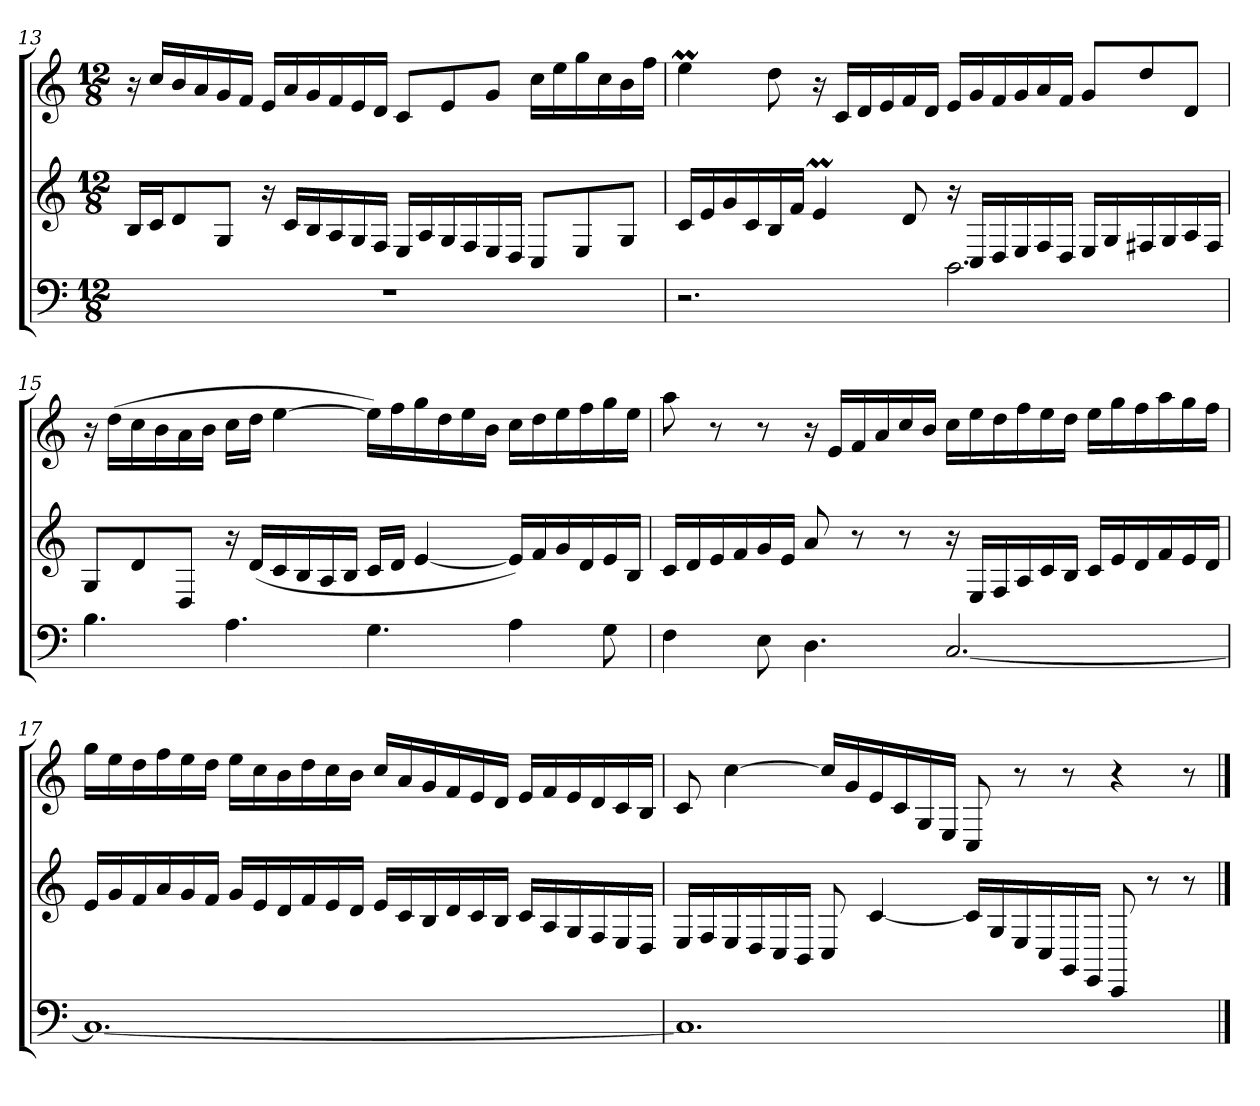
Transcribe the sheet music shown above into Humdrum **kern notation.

**kern	**kern	**kern
*part3	*part2	*part1
*staff3	*staff2	*staff1
*k[]	*k[]	*k[]
*C:	*C:	*C:
*M12/8	*M12/8	*M12/8
=13	=13	=13
1.r	16BLL	16r
.	16cJ	16ccLL
.	8d	16b
.	.	16a
.	8GJ	16g
.	.	16fJJ
.	16r	16eLL
.	16cLL	16a
.	16B	16g
.	16A	16f
.	16G	16e
.	16FJJ	16dJJ
.	16ELL	8cL
.	16A	.
.	16G	8e
.	16F	.
.	16E	8gJ
.	16DJJ	.
.	8CL	16ccLL
.	.	16ee
.	8E	16gg
.	.	16cc
.	8GJ	16b
.	.	16ffJJ
=14	=14	=14
2.r	16cLL	4eem
.	16e	.
.	16g	.
.	16c	.
.	16B	8dd
.	16fJJ	.
.	4em	16r
.	.	16cLL
.	.	16d
.	.	16e
.	8d	16f
.	.	16dJJ
2.c	16r	16eLL
.	16CLL	16g
.	16D	16f
.	16E	16g
.	16F	16a
.	16DJJ	16fJJ
.	16ELL	8gL
.	16G	.
.	16F#X	8dd
.	16G	.
.	16A	8dJ
.	16F#JJ	.
=15	=15	=15
4.B	8GL	16r
.	.	(16ddLL
.	8d	16cc
.	.	16b
.	8DJ	16a
.	.	16bJJ
4.A	16r	16ccLL
.	(16dLL	16ddJJ
.	16c	[4ee
.	16B	.
.	16A	.
.	16BJJ	.
4.G	16cLL	16eeLL])
.	16dJJ	16ff
.	[4e	16gg
.	.	16dd
.	.	16ee
.	.	16bJJ
4A	16eLL])	16ccLL
.	16f	16dd
.	16g	16ee
.	16d	16ff
8G	16e	16gg
.	16BJJ	16eeJJ
=16	=16	=16
4F	16cLL	8aa
.	16d	.
.	16e	8r
.	16f	.
8E	16g	8r
.	16eJJ	.
4.D	8a	16r
.	.	16eLL
.	8r	16f
.	.	16a
.	8r	16cc
.	.	16bJJ
[2.C	16r	16ccLL
.	16ELL	16ee
.	16F	16dd
.	16A	16ff
.	16c	16ee
.	16BJJ	16ddJJ
.	16cLL	16eeLL
.	16e	16gg
.	16d	16ff
.	16f	16aa
.	16e	16gg
.	16dJJ	16ffJJ
=17	=17	=17
1.C_	16eLL	16ggLL
.	16g	16ee
.	16f	16dd
.	16a	16ff
.	16g	16ee
.	16fJJ	16ddJJ
.	16gLL	16eeLL
.	16e	16cc
.	16d	16b
.	16f	16dd
.	16e	16cc
.	16dJJ	16bJJ
.	16eLL	16ccLL
.	16c	16a
.	16B	16g
.	16d	16f
.	16c	16e
.	16BJJ	16dJJ
.	16cLL	16eLL
.	16A	16f
.	16G	16e
.	16F	16d
.	16E	16c
.	16DJJ	16BJJ
=18	=18	=18
1.C]	16ELL	8c
.	16F	.
.	16E	[4cc
.	16D	.
.	16C	.
.	16BBJJ	.
.	8C	16ccLL]
.	.	16g
.	[4c	16e
.	.	16c
.	.	16G
.	.	16EJJ
.	16cLL]	8C
.	16G	.
.	16E	8r
.	16C	.
.	16GG	8r
.	16EEJJ	.
.	8CC	4r
.	8r	.
.	8r	8r
==	==	==
*-	*-	*-
